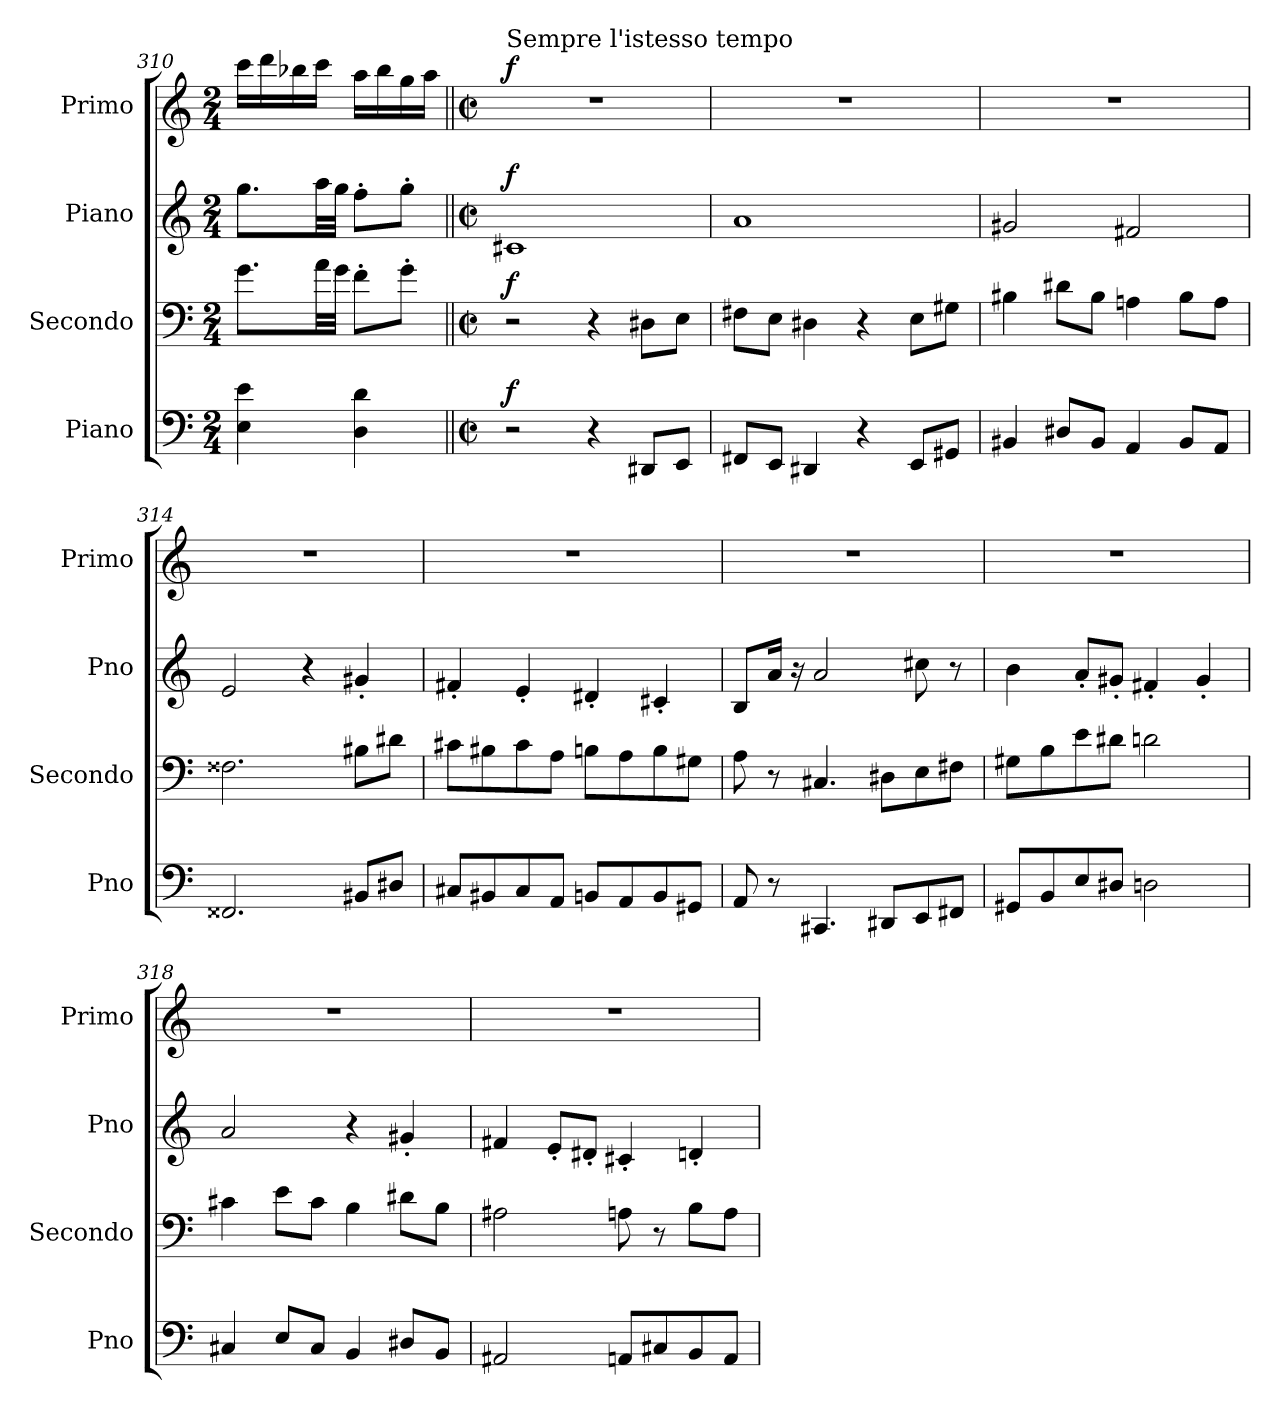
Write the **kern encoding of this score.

**kern	**dynam	**kern	**dynam	**kern	**dynam	**kern	**dynam
*part4	*part4	*part3	*part3	*part2	*part2	*part1	*part1
*staff4	*staff4	*staff3	*staff3	*staff2	*staff2	*staff1	*staff1
*I"Piano	*	*I"Secondo	*	*I"Piano	*	*I"Primo	*
*I'Pno	*	*I'Secondo	*	*I'Pno	*	*I'Primo	*
!!LO:PB:g=z
*clefF4	*	*clefF4	*	*clefG2	*	*clefG2	*
*k[]	*	*k[]	*	*k[]	*	*k[]	*
*C:	*	*C:	*	*C:	*	*C:	*
*M2/4	*	*M2/4	*	*M2/4	*	*M2/4	*
=310	=310	=310	=310	=310	=310	=310	=310
4E\ 4e\	.	8.g\L	.	8.gg\L	.	16ccc\LL	.
.	.	.	.	.	.	16ddd\	.
.	.	.	.	.	.	16bb-X\	.
.	.	32a\LL	.	32aa\LL	.	16ccc\JJ	.
.	.	32g\JJJ	.	32gg\JJJ	.	.	.
4D\ 4d\	.	8f'\L	.	8ff'\L	.	16aa\LL	.
.	.	.	.	.	.	16bb-\	.
.	.	8g'\J	.	8gg'\J	.	16gg\	.
.	.	.	.	.	.	16aa\JJ	.
!!LO:PB:g=z
=311||	=311||	=311||	=311||	=311||	=311||	=311||	=311||
*M2/2	*	*M2/2	*	*M2/2	*	*M2/2	*
*met(c|)	*	*met(c|)	*	*met(c|)	*	*met(c|)	*
!	!	!	!	!	!	!LO:TX:a:t=Sempre l'istesso tempo	!
!	!LO:DY:a	!	!LO:DY:a	!	!LO:DY:a	!	!LO:DY:a
2r	f	2r	f	1c#X	f	1r	f
4r	.	4r	.	.	.	.	.
8DD#X/L	.	8D#X\L	.	.	.	.	.
8EE/J	.	8E\J	.	.	.	.	.
=312	=312	=312	=312	=312	=312	=312	=312
8FF#X/L	.	8F#X\L	.	1a	.	1r	.
8EE/J	.	8E\J	.	.	.	.	.
4DD#X/	.	4D#X\	.	.	.	.	.
4r	.	4r	.	.	.	.	.
8EE/L	.	8E\L	.	.	.	.	.
8GG#X/J	.	8G#X\J	.	.	.	.	.
=313	=313	=313	=313	=313	=313	=313	=313
4BB#X/	.	4B#X\	.	2g#X/	.	1r	.
8D#X/L	.	8d#X\L	.	.	.	.	.
8BB#/J	.	8B#\J	.	.	.	.	.
4AA/	.	4An\	.	2f#X/	.	.	.
8BB#/L	.	8B#\L	.	.	.	.	.
8AA/J	.	8A\J	.	.	.	.	.
=314	=314	=314	=314	=314	=314	=314	=314
2.FF##X/	.	2.F##X\	.	2e/	.	1r	.
.	.	.	.	4r	.	.	.
8BB#X/L	.	8B#X\L	.	4g#X'/	.	.	.
8D#X/J	.	8d#X\J	.	.	.	.	.
=315	=315	=315	=315	=315	=315	=315	=315
8C#X/L	.	8c#X\L	.	4f#X'/	.	1r	.
8BB#X/	.	8B#X\	.	.	.	.	.
8C#/	.	8c#\	.	4e'/	.	.	.
8AA/J	.	8A\J	.	.	.	.	.
8BBn/L	.	8Bn\L	.	4d#X'/	.	.	.
8AA/	.	8A\	.	.	.	.	.
8BB/	.	8B\	.	4c#X'/	.	.	.
8GG#X/J	.	8G#X\J	.	.	.	.	.
=316	=316	=316	=316	=316	=316	=316	=316
8AA/	.	8A\	.	8B/L	.	1r	.
8r	.	8r	.	16a/Jk	.	.	.
.	.	.	.	16r	.	.	.
4.CC#X/	.	4.C#X/	.	2a/	.	.	.
8DD#X/L	.	8D#X\L	.	.	.	.	.
8EE/	.	8E\	.	8cc#X\	.	.	.
8FF#X/J	.	8F#X\J	.	8r	.	.	.
!!LO:PB:g=z
=317	=317	=317	=317	=317	=317	=317	=317
8GG#X/L	.	8G#X\L	.	4b\	.	1r	.
8BB/	.	8B\	.	.	.	.	.
8E/	.	8e\	.	8a'/L	.	.	.
8D#X/J	.	8d#X\J	.	8g#X'/J	.	.	.
2Dn\	.	2dn\	.	4f#X'/	.	.	.
.	.	.	.	4g#'/	.	.	.
=318	=318	=318	=318	=318	=318	=318	=318
4C#X/	.	4c#X\	.	2a/	.	1r	.
8E/L	.	8e\L	.	.	.	.	.
8C#/J	.	8c#\J	.	.	.	.	.
4BB/	.	4B\	.	4r	.	.	.
8D#X/L	.	8d#X\L	.	4g#X'/	.	.	.
8BB/J	.	8B\J	.	.	.	.	.
=319	=319	=319	=319	=319	=319	=319	=319
2AA#X/	.	2A#X\	.	4f#X/	.	1r	.
.	.	.	.	8e'/L	.	.	.
.	.	.	.	8d#X'/J	.	.	.
8AAn/L	.	8An\	.	4c#X'/	.	.	.
8C#X/	.	8r	.	.	.	.	.
8BB/	.	8B\L	.	4dn'/	.	.	.
8AA/J	.	8A\J	.	.	.	.	.
=	=	=	=	=	=	=	=
*-	*-	*-	*-	*-	*-	*-	*-
